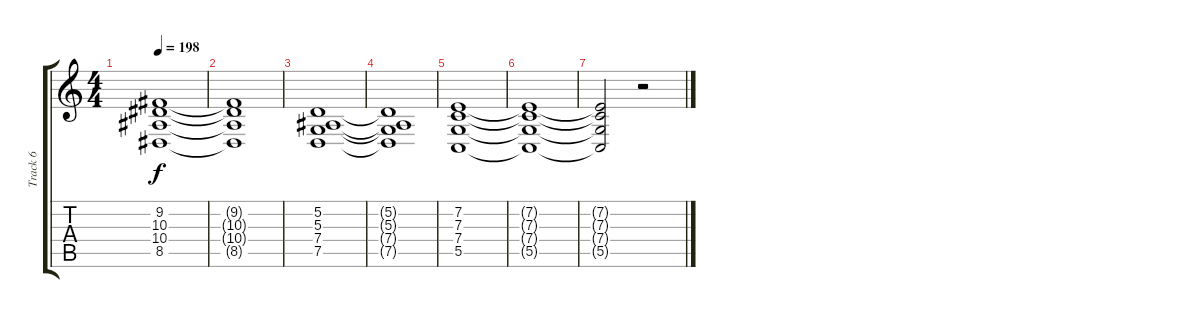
\track ("Track 6" "Track 6") {instrument choiraahs}
\staff {score tabs}
\tuning (D4 A3 F3 C3 G2 C2) {hide}
\ts (4 4)
\tempo 198
\clef g2
\ks c
(9.2 10.3 10.4 8.5).1{dy f} |
(9.2{t} 10.3{t} 10.4{t} 8.5{t}).1 |
(5.2 5.3 7.4 7.5).1 |
(5.2{t} 5.3{t} 7.4{t} 7.5{t}).1 |
(7.2 7.3 7.4 5.5).1 |
(7.2{t} 7.3{t} 7.4{t} 5.5{t}).1 |
(7.2{t} 7.3{t} 7.4{t} 5.5{t}).2 r.2
